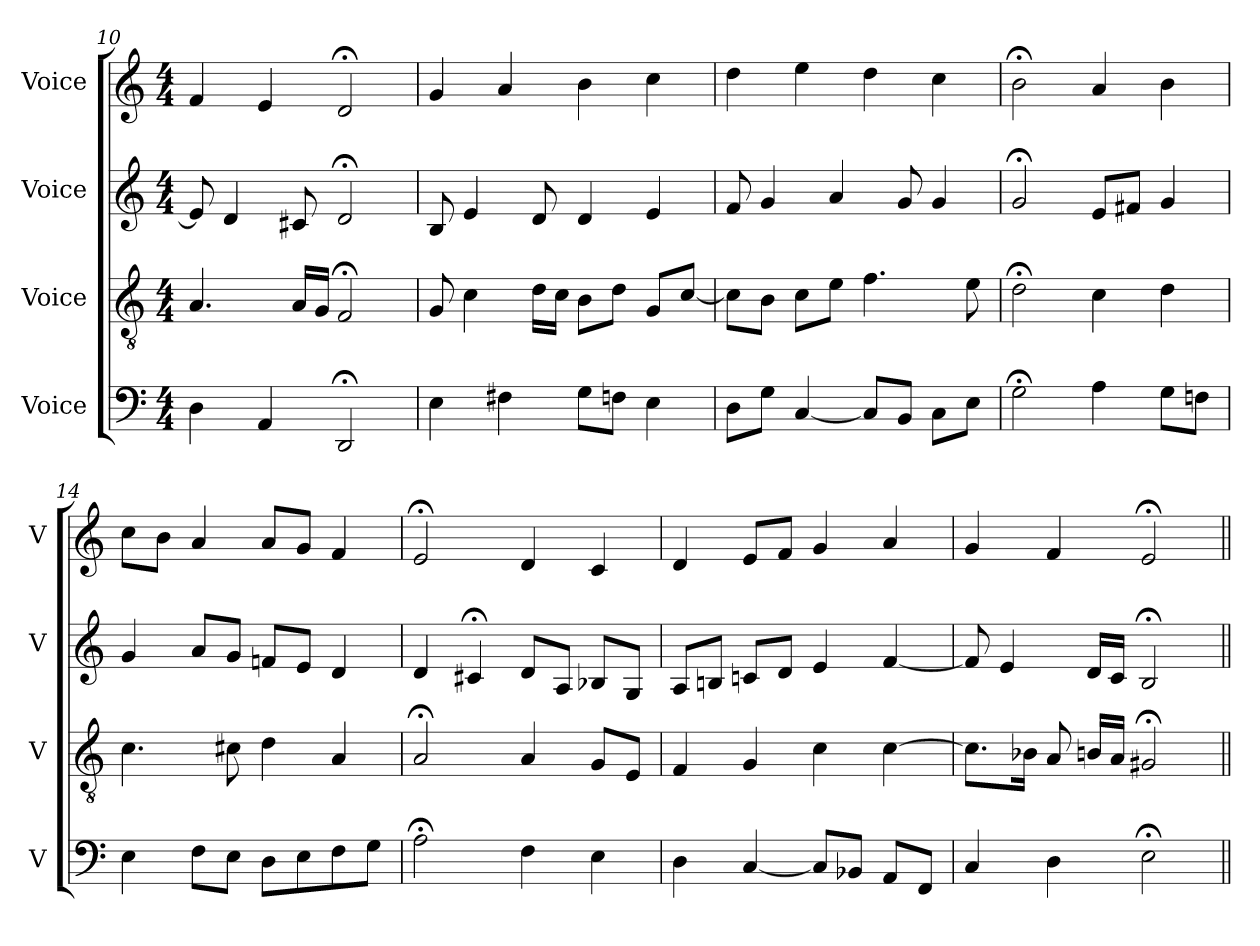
**kern	**kern	**kern	**kern
*part4	*part3	*part2	*part1
*staff4	*staff3	*staff2	*staff1
*I"Voice	*I"Voice	*I"Voice	*I"Voice
*I'V	*I'V	*I'V	*I'V
*clefF4	*clefGv2	*clefG2	*clefG2
*k[]	*k[]	*k[]	*k[]
*M4/4	*M4/4	*M4/4	*M4/4
=10	=10	=10	=10
4D\	4.A/	8e/]	4f/
.	.	4d/	.
4AA/	.	.	4e/
.	16A/LL	8c#X/	.
.	16G/JJ	.	.
2DD;/	2F;/	2d;/	2d;/
=11	=11	=11	=11
4E\	8G/	8B/	4g/
.	4c\	4e/	.
4F#X\	.	.	4a/
.	16d\LL	8d/	.
.	16c\JJ	.	.
8G\L	8B\L	4d/	4b\
8Fn\J	8d\J	.	.
4E\	8G/L	4e/	4cc\
.	[8c/J	.	.
=12	=12	=12	=12
8D\L	8c\L]	8f/	4dd\
8G\J	8B\J	4g/	.
[4C/	8c\L	.	4ee\
.	8e\J	4a/	.
8C/L]	4.f\	.	4dd\
8BB/J	.	8g/	.
8C\L	.	4g/	4cc\
8E\J	8e\	.	.
!!LO:PB:g=z
=13	=13	=13	=13
2G;\	2d;\	2g;/	2b;\
4A\	4c\	8e/L	4a/
.	.	8f#X/J	.
8G\L	4d\	4g/	4b\
8Fn\J	.	.	.
=14	=14	=14	=14
4E\	4.c\	4g/	8cc\L
.	.	.	8b\J
8F\L	.	8a/L	4a/
8E\J	8c#X\	8g/J	.
8D\L	4d\	8fn/L	8a/L
8E\	.	8e/J	8g/J
8F\	4A/	4d/	4f/
8G\J	.	.	.
=15	=15	=15	=15
2A;\	2A;/	4d/	2e;/
.	.	4c#X;/	.
4F\	4A/	8d/L	4d/
.	.	8A/J	.
4E\	8G/L	8B-X/L	4c/
.	8E/J	8G/J	.
=16	=16	=16	=16
4D\	4F/	8A/L	4d/
.	.	8Bn/J	.
[4C/	4G/	8cn/L	8e/L
.	.	8d/J	8f/J
8C/L]	4c\	4e/	4g/
8BB-X/J	.	.	.
8AA/L	[4c\	[4f/	4a/
8FF/J	.	.	.
!!LO:LB:g=z
=17	=17	=17	=17
4C/	8.c\L]	8f/]	4g/
.	.	4e/	.
.	16B-X\Jk	.	.
4D\	8A/	.	4f/
.	16Bn/LL	16d/LL	.
.	16A/JJ	16c/JJ	.
2E;\	2G#X;/	2B;/	2e;/
=||	=||	=||	=||
*-	*-	*-	*-
